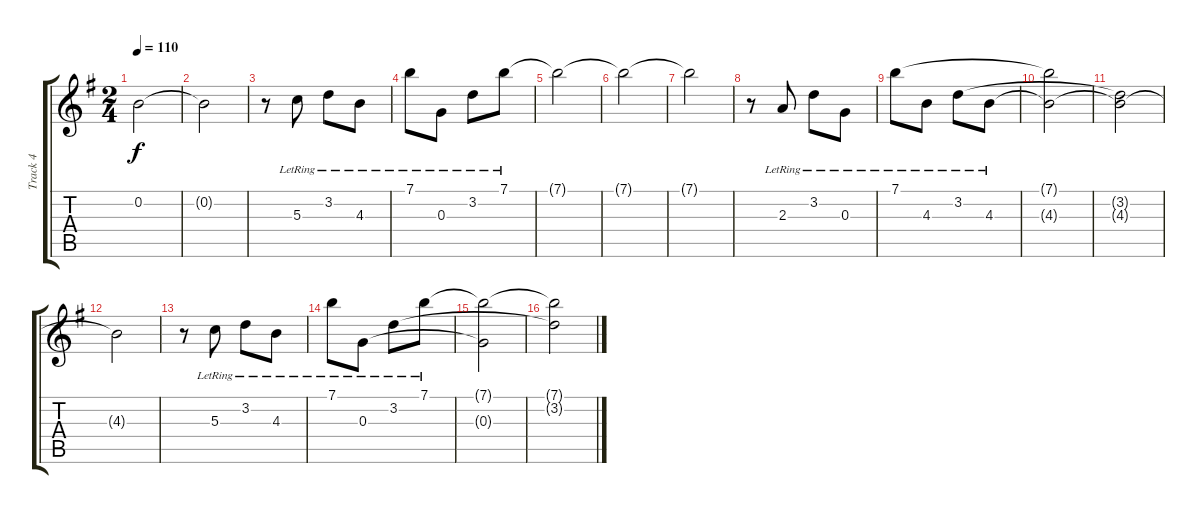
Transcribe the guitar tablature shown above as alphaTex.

\track ("Track 4" "Track 4") {mute instrument acousticguitarnylon}
\staff {score tabs}
\tuning (E4 B3 G3 D3 A2 E2) {hide}
\ts (2 4)
\tempo 110
\clef g2
\ks g
0.2{t}.2{dy f} |
0.2{t}.2 |
r.8 5.3{lr}.8 3.2{lr}.8 4.3{lr}.8 |
7.1{lr}.8 0.3{lr}.8 3.2{lr}.8 7.1{lr}.8 |
7.1{t}.2 |
7.1{t}.2 |
7.1{t}.2 |
r.8 2.3{lr}.8 3.2{lr}.8 0.3{lr}.8 |
7.1{lr}.8 4.3{lr}.8 3.2{lr}.8 4.3{lr}.8 |
(7.1{t} 4.3{t}).2 |
(3.2{t} 4.3{t}).2 |
4.3{t}.2 |
r.8 5.3{lr}.8 3.2{lr}.8 4.3{lr}.8 |
7.1{lr}.8 0.3{lr}.8 3.2{lr}.8 7.1{lr}.8 |
(7.1{t} 0.3{t}).2 |
(7.1{t} 3.2{t}).2
